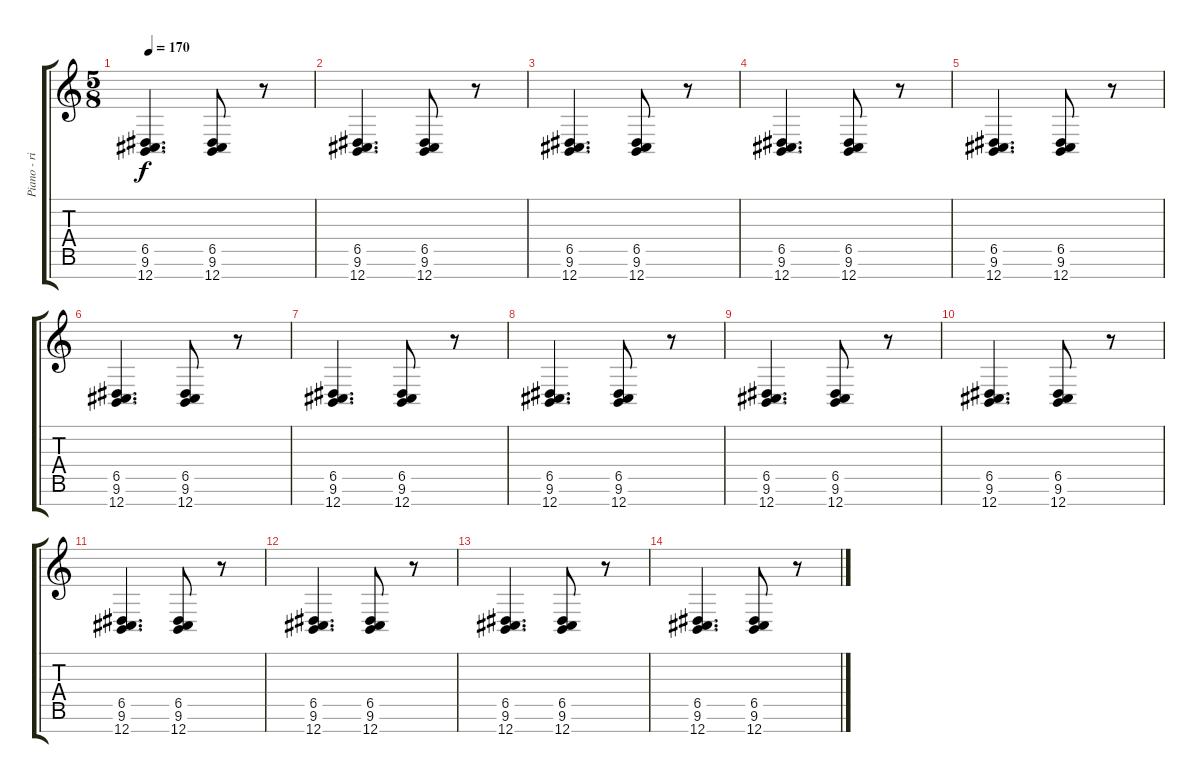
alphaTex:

\track ("Piano - right" "Piano - ri") {instrument brightacousticpiano}
\staff {score tabs}
\tuning (E4 B3 G3 D3 A2 E2 B1) {hide}
\ts (5 8)
\tempo 170
\clef g2
\ks c
(6.5 9.6 12.7).4{d dy f} (6.5 9.6 12.7).8 r.8 |
(6.5 9.6 12.7).4{d} (6.5 9.6 12.7).8 r.8 |
(6.5 9.6 12.7).4{d} (6.5 9.6 12.7).8 r.8 |
(6.5 9.6 12.7).4{d} (6.5 9.6 12.7).8 r.8 |
(6.5 9.6 12.7).4{d} (6.5 9.6 12.7).8 r.8 |
(6.5 9.6 12.7).4{d} (6.5 9.6 12.7).8 r.8 |
(6.5 9.6 12.7).4{d} (6.5 9.6 12.7).8 r.8 |
(6.5 9.6 12.7).4{d} (6.5 9.6 12.7).8 r.8 |
(6.5 9.6 12.7).4{d} (6.5 9.6 12.7).8 r.8 |
(6.5 9.6 12.7).4{d} (6.5 9.6 12.7).8 r.8 |
(6.5 9.6 12.7).4{d} (6.5 9.6 12.7).8 r.8 |
(6.5 9.6 12.7).4{d} (6.5 9.6 12.7).8 r.8 |
(6.5 9.6 12.7).4{d} (6.5 9.6 12.7).8 r.8 |
(6.5 9.6 12.7).4{d} (6.5 9.6 12.7).8 r.8
